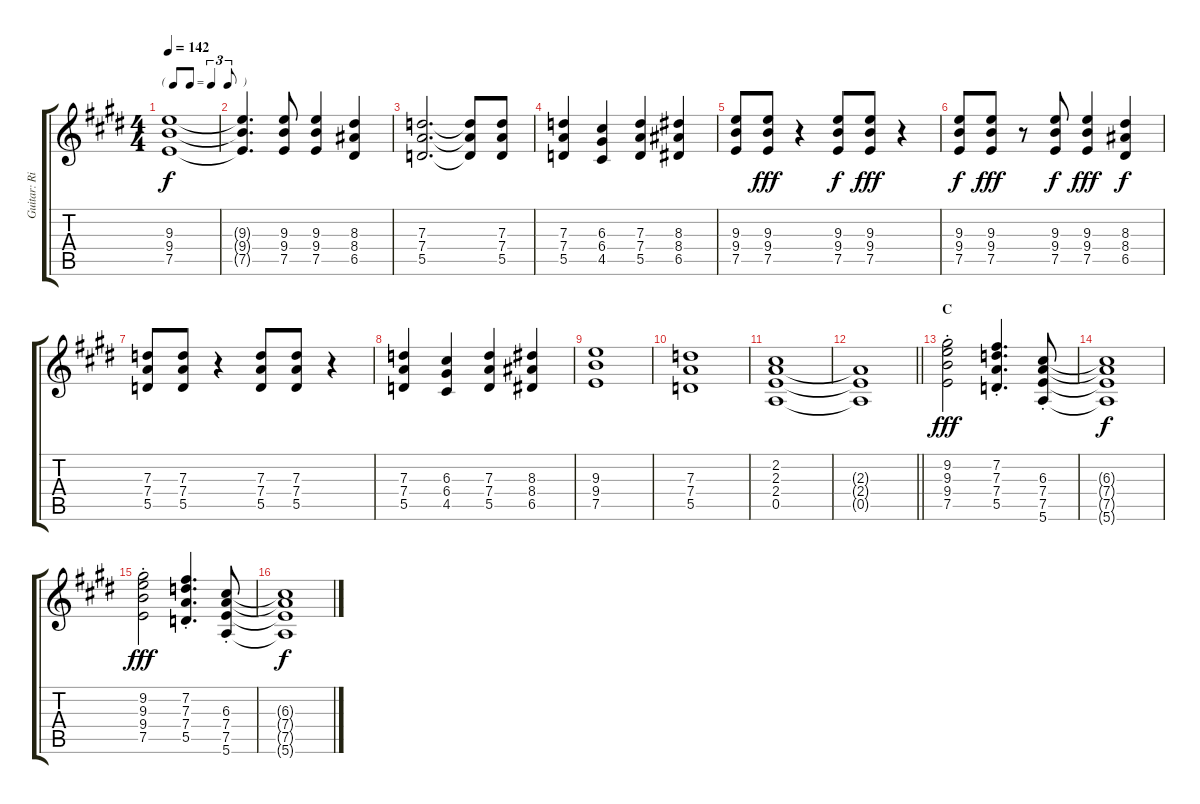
\track ("Guitar: Rik" "Guitar: Ri") {instrument overdrivenguitar}
\staff {score tabs}
\tuning (E4 B3 G3 D3 A2 E2) {hide}
\ts (4 4)
\tf triplet8th
\tempo 142
\clef g2
\ks e
(9.3 9.4 7.5).1{dy f} |
(9.3{t} 9.4{t} 7.5{t}).4{d} (9.3 9.4 7.5).8 (9.3 9.4 7.5).4 (8.3 8.4 6.5).4 |
(7.3 7.4 5.5).2{d} (7.3{t} 7.4{t} 5.5{t}).8 (7.3 7.4 5.5).8 |
(7.3 7.4 5.5).4 (6.3 6.4 4.5).4 (7.3 7.4 5.5).4 (8.3 8.4 6.5).4 |
(9.3 9.4 7.5).8 (9.3 9.4 7.5).8{dy fff} r.4 (9.3 9.4 7.5).8{dy f} (9.3 9.4 7.5).8{dy fff} r.4 |
(9.3 9.4 7.5).8{dy f} (9.3 9.4 7.5).8{dy fff} r.8 (9.3 9.4 7.5).8{dy f} (9.3 9.4 7.5).4{dy fff} (8.3 8.4 6.5).4{dy f} |
(7.3 7.4 5.5).8 (7.3 7.4 5.5).8 r.4 (7.3 7.4 5.5).8 (7.3 7.4 5.5).8 r.4 |
(7.3 7.4 5.5).4 (6.3 6.4 4.5).4 (7.3 7.4 5.5).4 (8.3 8.4 6.5).4 |
(9.3 9.4 7.5).1 |
(7.3 7.4 5.5).1 |
(2.2 2.3 2.4 0.5).1 |
\barLineRight lightlight
(2.3{t} 2.4{t} 0.5{t}).1 |
\section ("" "C")
(9.2{st} 9.3{st} 9.4{st} 7.5{st}).2{dy fff} (7.2{st} 7.3{st} 7.4{st} 5.5{st}).4{d} (6.3{st} 7.4{st} 7.5{st} 5.6{st}).8 |
(6.3{t} 7.4{t} 7.5{t} 5.6{t}).1{dy f} |
(9.2{st} 9.3{st} 9.4{st} 7.5{st}).2{dy fff} (7.2{st} 7.3{st} 7.4{st} 5.5{st}).4{d} (6.3{st} 7.4{st} 7.5{st} 5.6{st}).8 |
(6.3{t} 7.4{t} 7.5{t} 5.6{t}).1{dy f}
